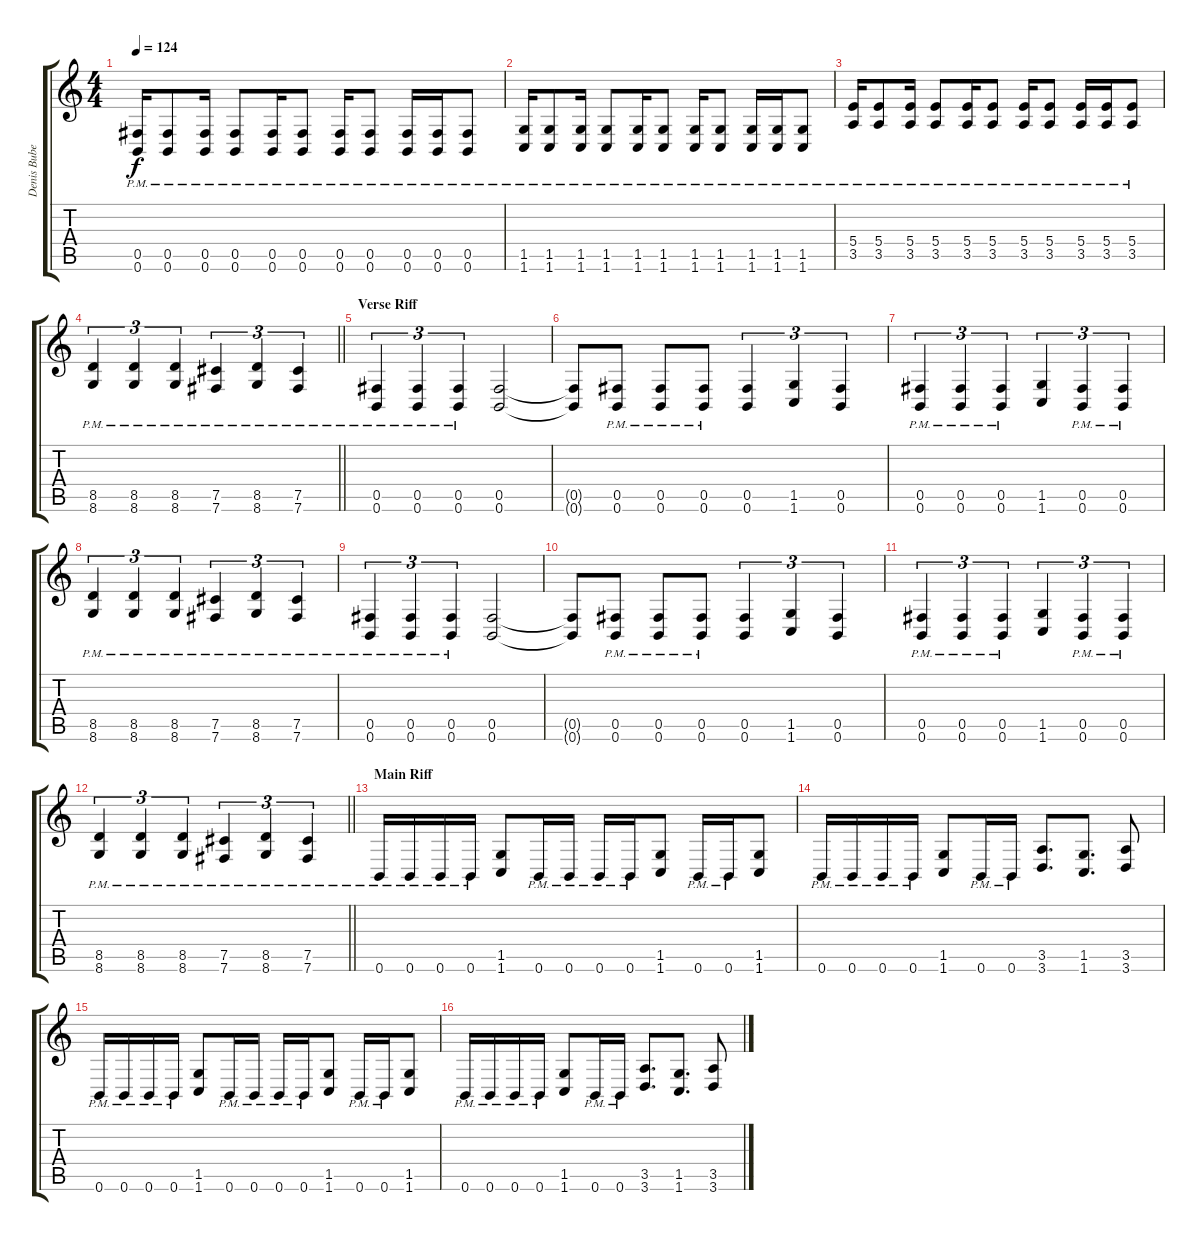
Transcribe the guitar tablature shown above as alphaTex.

\track ("Denis Bubel " "Denis Bube") {instrument distortionguitar}
\staff {score tabs}
\tuning (Db4 Ab3 E3 B2 Gb2 B1) {hide}
\ts (4 4)
\tempo 124
\clef g2
\ks c
(0.5{pm} 0.6{pm}).16{dy f} (0.5{pm} 0.6{pm}).8 (0.5{pm} 0.6{pm}).16 (0.5{pm} 0.6{pm}).8 (0.5{pm} 0.6{pm}).16 (0.5{pm} 0.6{pm}).8 (0.5{pm} 0.6{pm}).16 (0.5{pm} 0.6{pm}).8 (0.5{pm} 0.6{pm}).16 (0.5{pm} 0.6{pm}).16 (0.5{pm} 0.6{pm}).8 |
(1.5{pm} 1.6{pm}).16 (1.5{pm} 1.6{pm}).8 (1.5{pm} 1.6{pm}).16 (1.5{pm} 1.6{pm}).8 (1.5{pm} 1.6{pm}).16 (1.5{pm} 1.6{pm}).8 (1.5{pm} 1.6{pm}).16 (1.5{pm} 1.6{pm}).8 (1.5{pm} 1.6{pm}).16 (1.5{pm} 1.6{pm}).16 (1.5{pm} 1.6{pm}).8 |
(5.4{pm} 3.5{pm}).16 (5.4{pm} 3.5{pm}).8 (5.4{pm} 3.5{pm}).16 (5.4{pm} 3.5{pm}).8 (5.4{pm} 3.5{pm}).16 (5.4{pm} 3.5{pm}).8 (5.4{pm} 3.5{pm}).16 (5.4{pm} 3.5{pm}).8 (5.4{pm} 3.5{pm}).16 (5.4{pm} 3.5{pm}).16 (5.4{pm} 3.5{pm}).8 |
\barLineRight lightlight
(8.5{pm} 8.6{pm}).4{tu (3 2)} (8.5{pm} 8.6{pm}).4{tu (3 2)} (8.5{pm} 8.6{pm}).4{tu (3 2)} (7.5{pm} 7.6{pm}).4{tu (3 2)} (8.5{pm} 8.6{pm}).4{tu (3 2)} (7.5{pm} 7.6{pm}).4{tu (3 2)} |
\section ("" "Verse Riff")
(0.5{pm} 0.6{pm}).4{tu (3 2)} (0.5{pm} 0.6{pm}).4{tu (3 2)} (0.5{pm} 0.6{pm}).4{tu (3 2)} (0.5 0.6).2 |
(0.5{t} 0.6{t}).8 (0.5{pm} 0.6{pm}).8 (0.5{pm} 0.6{pm}).8 (0.5{pm} 0.6{pm}).8 (0.5 0.6).4{tu (3 2)} (1.5 1.6).4{tu (3 2)} (0.5 0.6).4{tu (3 2)} |
(0.5{pm} 0.6{pm}).4{tu (3 2)} (0.5{pm} 0.6{pm}).4{tu (3 2)} (0.5{pm} 0.6{pm}).4{tu (3 2)} (1.5 1.6).4{tu (3 2)} (0.5{pm} 0.6{pm}).4{tu (3 2)} (0.5{pm} 0.6{pm}).4{tu (3 2)} |
(8.5{pm} 8.6{pm}).4{tu (3 2)} (8.5{pm} 8.6{pm}).4{tu (3 2)} (8.5{pm} 8.6{pm}).4{tu (3 2)} (7.5{pm} 7.6{pm}).4{tu (3 2)} (8.5{pm} 8.6{pm}).4{tu (3 2)} (7.5{pm} 7.6{pm}).4{tu (3 2)} |
(0.5{pm} 0.6{pm}).4{tu (3 2)} (0.5{pm} 0.6{pm}).4{tu (3 2)} (0.5{pm} 0.6{pm}).4{tu (3 2)} (0.5 0.6).2 |
(0.5{t} 0.6{t}).8 (0.5{pm} 0.6{pm}).8 (0.5{pm} 0.6{pm}).8 (0.5{pm} 0.6{pm}).8 (0.5 0.6).4{tu (3 2)} (1.5 1.6).4{tu (3 2)} (0.5 0.6).4{tu (3 2)} |
(0.5{pm} 0.6{pm}).4{tu (3 2)} (0.5{pm} 0.6{pm}).4{tu (3 2)} (0.5{pm} 0.6{pm}).4{tu (3 2)} (1.5 1.6).4{tu (3 2)} (0.5{pm} 0.6{pm}).4{tu (3 2)} (0.5{pm} 0.6{pm}).4{tu (3 2)} |
\barLineRight lightlight
(8.5{pm} 8.6{pm}).4{tu (3 2)} (8.5{pm} 8.6{pm}).4{tu (3 2)} (8.5{pm} 8.6{pm}).4{tu (3 2)} (7.5{pm} 7.6{pm}).4{tu (3 2)} (8.5{pm} 8.6{pm}).4{tu (3 2)} (7.5{pm} 7.6{pm}).4{tu (3 2)} |
\section ("" "Main Riff")
0.6{pm}.16 0.6{pm}.16 0.6{pm}.16 0.6{pm}.16 (1.5 1.6).8 0.6{pm}.16 0.6{pm}.16 0.6{pm}.16 0.6{pm}.16 (1.5 1.6).8 0.6{pm}.16 0.6{pm}.16 (1.5 1.6).8 |
0.6{pm}.16 0.6{pm}.16 0.6{pm}.16 0.6{pm}.16 (1.5 1.6).8 0.6{pm}.16 0.6{pm}.16 (3.5 3.6).8{d} (1.5 1.6).8{d} (3.5 3.6).8 |
0.6{pm}.16 0.6{pm}.16 0.6{pm}.16 0.6{pm}.16 (1.5 1.6).8 0.6{pm}.16 0.6{pm}.16 0.6{pm}.16 0.6{pm}.16 (1.5 1.6).8 0.6{pm}.16 0.6{pm}.16 (1.5 1.6).8 |
0.6{pm}.16 0.6{pm}.16 0.6{pm}.16 0.6{pm}.16 (1.5 1.6).8 0.6{pm}.16 0.6{pm}.16 (3.5 3.6).8{d} (1.5 1.6).8{d} (3.5 3.6).8
